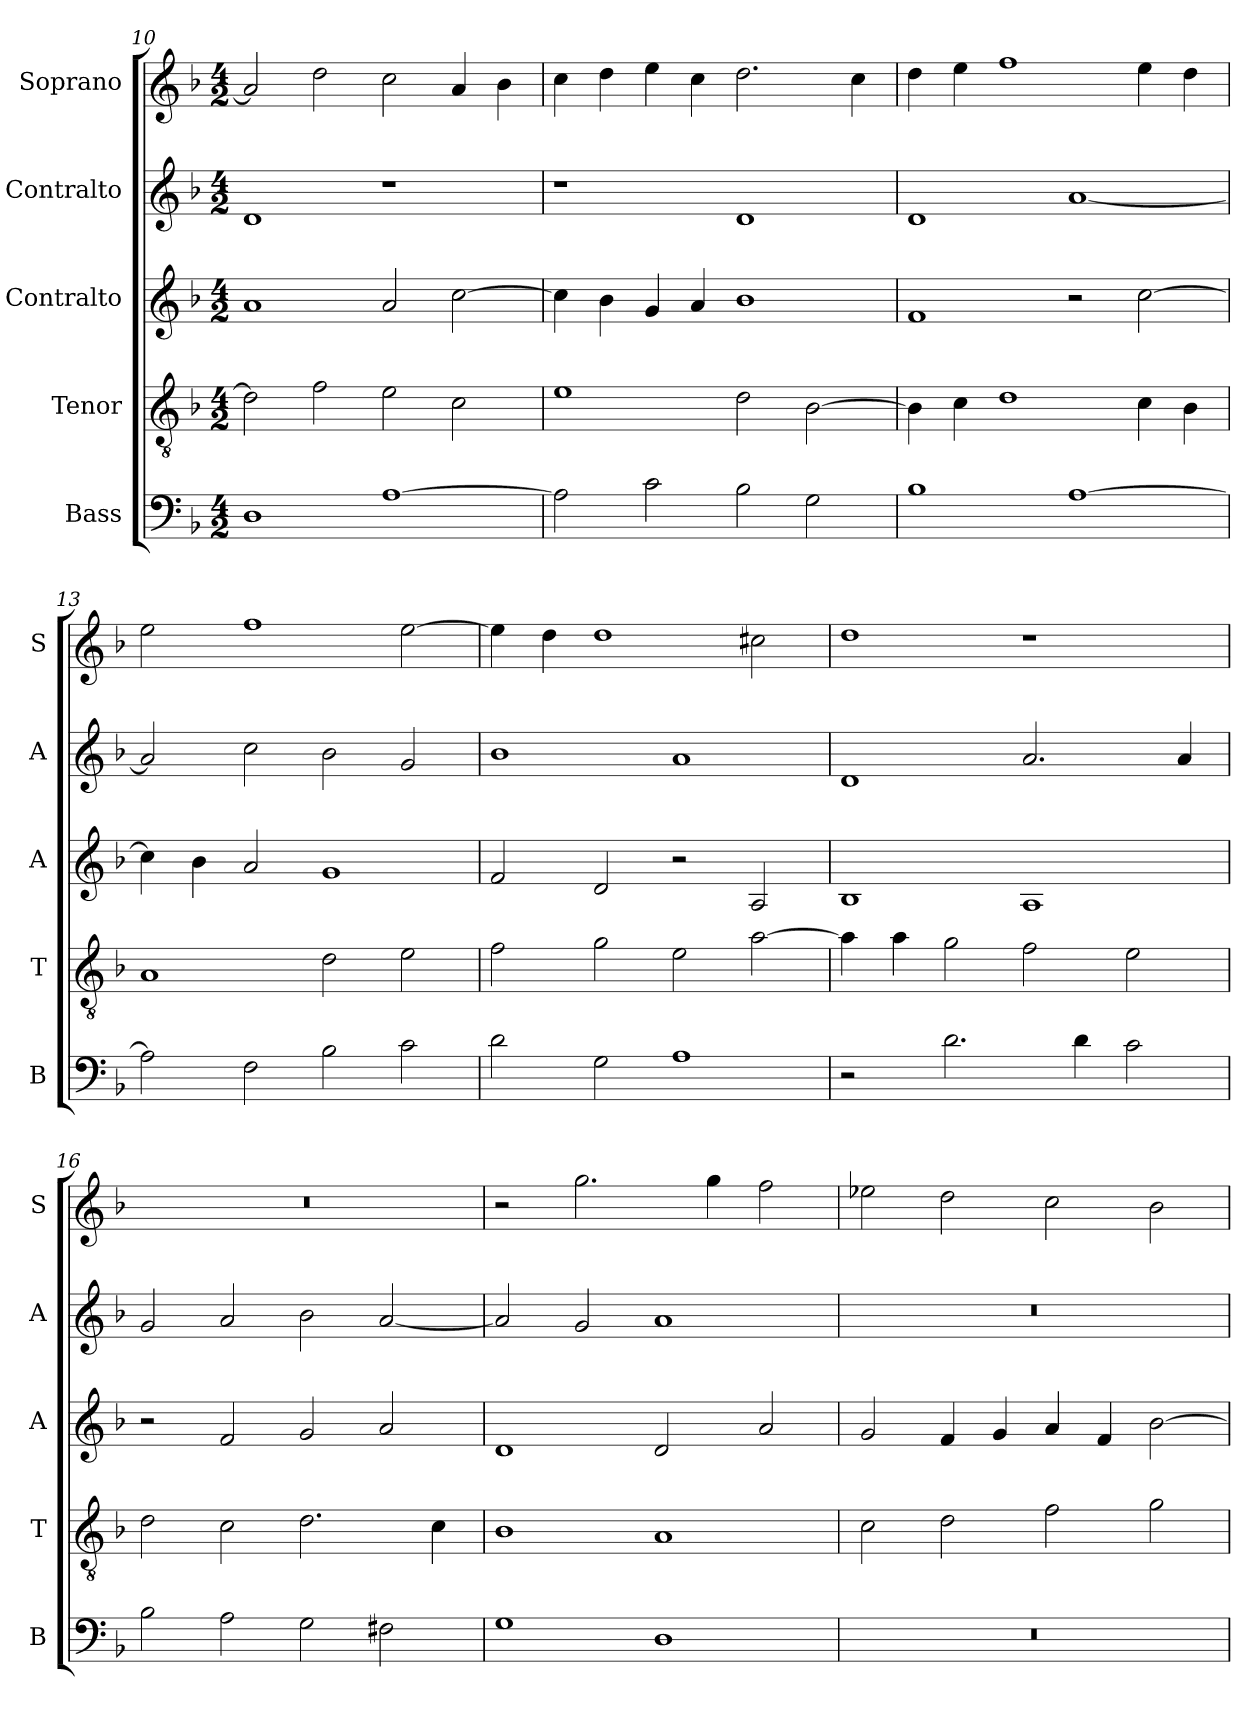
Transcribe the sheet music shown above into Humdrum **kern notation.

**kern	**kern	**kern	**kern	**kern
*part5	*part4	*part3	*part2	*part1
*staff5	*staff4	*staff3	*staff2	*staff1
*I"Bass	*I"Tenor	*I"Contralto	*I"Contralto	*I"Soprano
*I'B	*I'T	*I'A	*I'A	*I'S
*clefF4	*clefGv2	*clefG2	*clefG2	*clefG2
*k[b-]	*k[b-]	*k[b-]	*k[b-]	*k[b-]
*G:dor	*G:dor	*G:dor	*G:dor	*G:dor
*M4/2	*M4/2	*M4/2	*M4/2	*M4/2
=10	=10	=10	=10	=10
1D	2d]	1a	1d	2a]
.	2f	.	.	2dd
[1A	2e	2a	1r	2cc
.	2c	[2cc	.	4a
.	.	.	.	4b-
=11	=11	=11	=11	=11
2A]	1e	4cc]	1r	4cc
.	.	4b-	.	4dd
2c	.	4g	.	4ee
.	.	4a	.	4cc
2B-	2d	1b-	1d	2.dd
2G	[2B-	.	.	.
.	.	.	.	4cc
=12	=12	=12	=12	=12
1B-	4B-]	1f	1d	4dd
.	4c	.	.	4ee
.	1d	.	.	1ff
[1A	.	2r	[1a	.
.	4c	[2cc	.	4ee
.	4B-	.	.	4dd
=13	=13	=13	=13	=13
2A]	1A	4cc]	2a]	2ee
.	.	4b-	.	.
2F	.	2a	2cc	1ff
2B-	2d	1g	2b-	.
2c	2e	.	2g	[2ee
=14	=14	=14	=14	=14
2d	2f	2f	1b-	4ee]
.	.	.	.	4dd
2G	2g	2d	.	1dd
1A	2e	2r	1a	.
.	[2a	2A	.	2cc#X
=15	=15	=15	=15	=15
2r	4a]	1B-	1d	1dd
.	4a	.	.	.
2.d	2g	.	.	.
.	2f	1A	2.a	1r
4d	.	.	.	.
2c	2e	.	.	.
.	.	.	4a	.
=16	=16	=16	=16	=16
2B-	2d	2r	2g	0r
2A	2c	2f	2a	.
2G	2.d	2g	2b-	.
2F#X	.	2a	[2a	.
.	4c	.	.	.
=17	=17	=17	=17	=17
1G	1B-	1d	2a]	2r
.	.	.	2g	2.gg
1D	1A	2d	1a	.
.	.	.	.	4gg
.	.	2a	.	2ff
=18	=18	=18	=18	=18
0r	2c	2g	0r	2ee-X
.	2d	4f	.	2dd
.	.	4g	.	.
.	2f	4a	.	2cc
.	.	4f	.	.
.	2g	[2b-	.	2b-
=	=	=	=	=
*-	*-	*-	*-	*-
